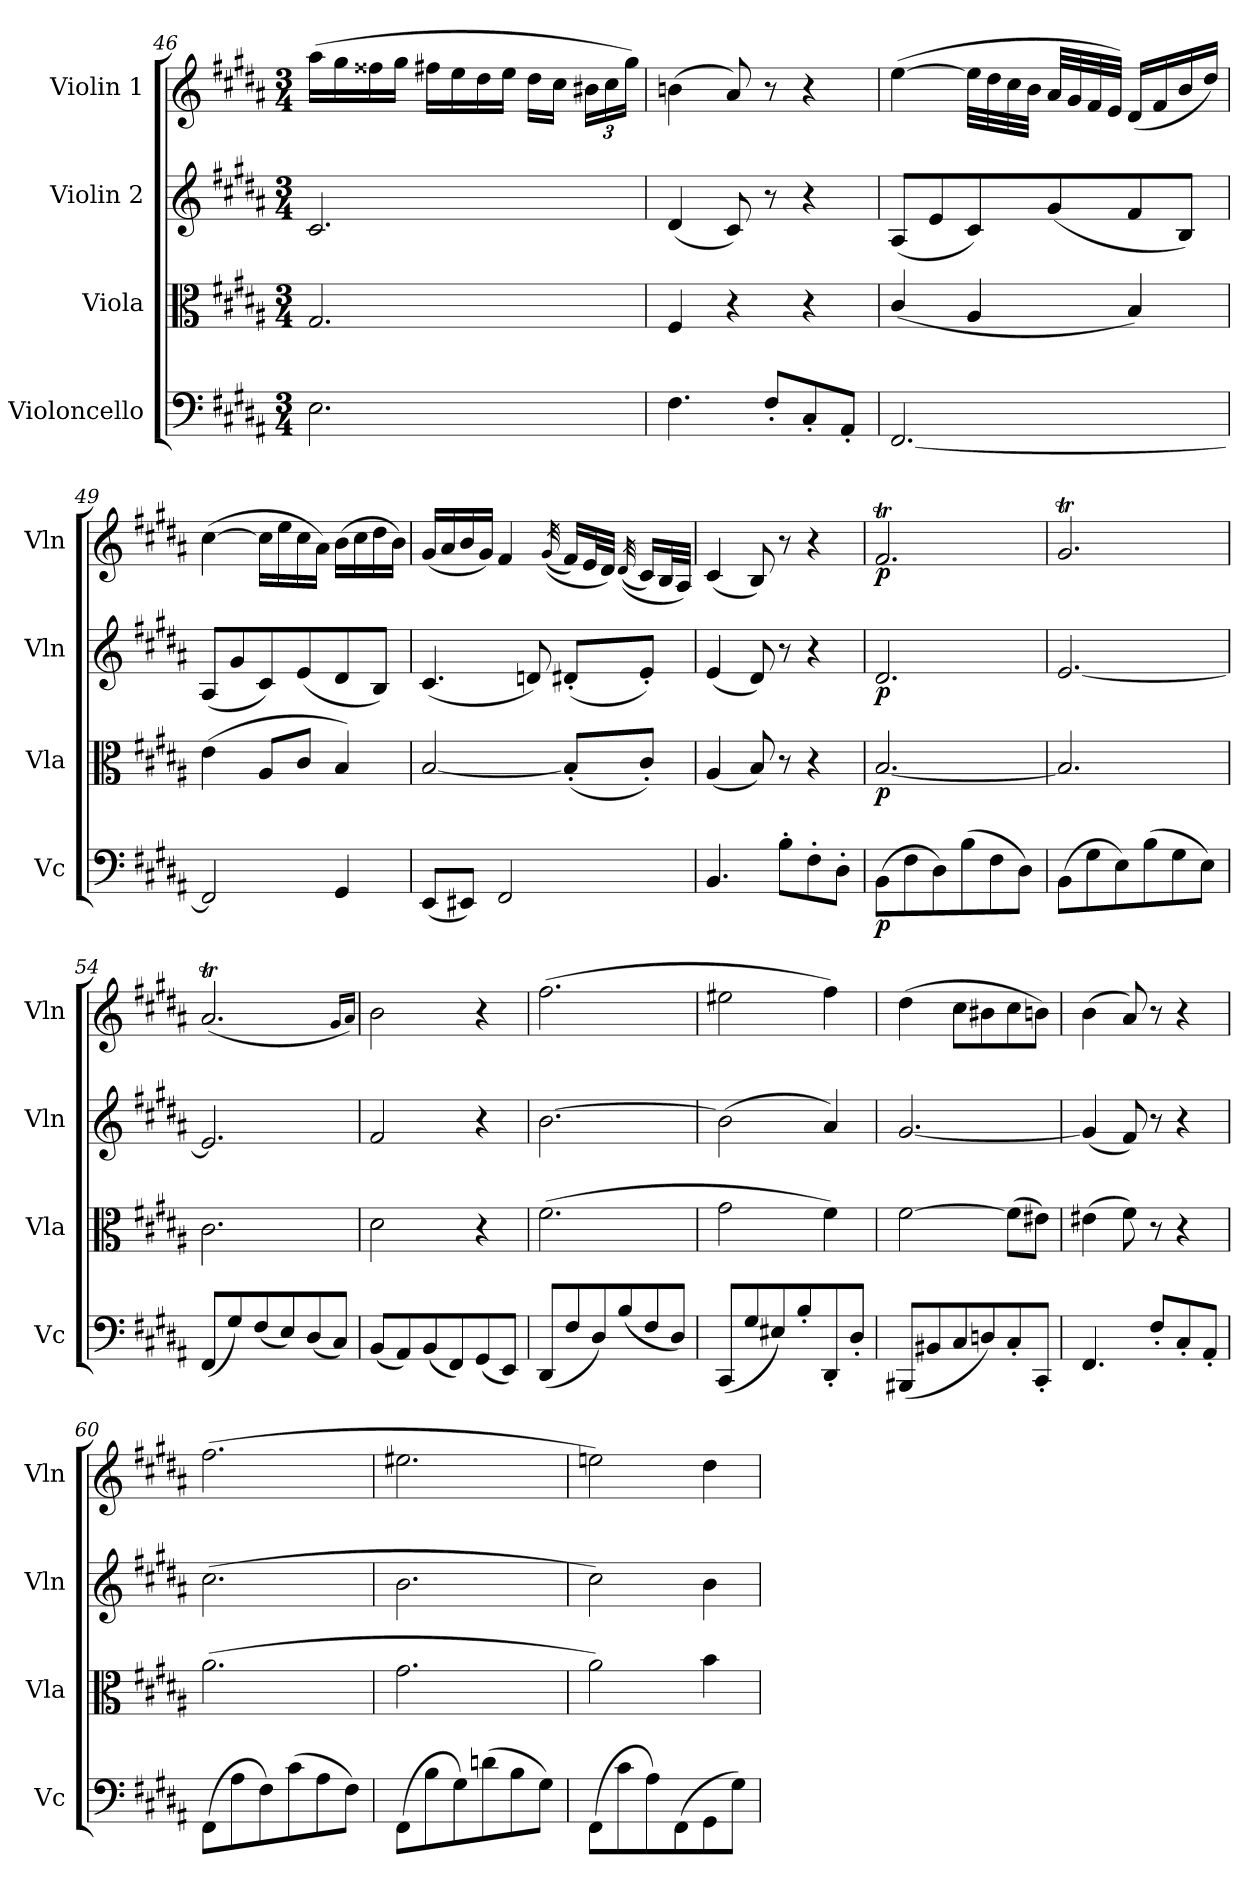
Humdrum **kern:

**kern	**dynam	**kern	**dynam	**kern	**dynam	**kern	**dynam
*part4	*part4	*part3	*part3	*part2	*part2	*part1	*part1
*staff4	*staff4	*staff3	*staff3	*staff2	*staff2	*staff1	*staff1
*I"Violoncello	*	*I"Viola	*	*I"Violin 2	*	*I"Violin 1	*
*I'Vc	*	*I'Vla	*	*I'Vln	*	*I'Vln	*
*clefF4	*	*clefC3	*	*clefG2	*	*clefG2	*
*k[f#c#g#d#a#]	*	*k[f#c#g#d#a#]	*	*k[f#c#g#d#a#]	*	*k[f#c#g#d#a#]	*
*M3/4	*	*M3/4	*	*M3/4	*	*M3/4	*
=46	=46	=46	=46	=46	=46	=46	=46
2.E\	.	2.G#/	.	2.c#/	.	(16aa#\LL	.
.	.	.	.	.	.	16gg#\	.
.	.	.	.	.	.	16ff##X\	.
.	.	.	.	.	.	16gg#\JJ	.
.	.	.	.	.	.	16ff#X\LL	.
.	.	.	.	.	.	16ee\	.
.	.	.	.	.	.	16dd#\	.
.	.	.	.	.	.	16ee\JJ	.
.	.	.	.	.	.	16dd#\LL	.
.	.	.	.	.	.	16cc#\JJ	.
.	.	.	.	.	.	24b#X\LL	.
.	.	.	.	.	.	24cc#\	.
.	.	.	.	.	.	24gg#\JJ)	.
!!LO:LB:g=z
=47	=47	=47	=47	=47	=47	=47	=47
4.F#\	.	4F#/	.	(4d#/	.	(4bn\	.
.	.	4r	.	8c#/)	.	8a#/)	.
8F#'/L	.	.	.	8r	.	8r	.
8C#'/	.	4r	.	4r	.	4r	.
8AA#'/J	.	.	.	.	.	.	.
=48	=48	=48	=48	=48	=48	=48	=48
[2.FF#/	.	(4c#/	.	(8A#/L	.	([4ee\	.
.	.	.	.	8e/	.	.	.
.	.	4A#/	.	8c#/)	.	32ee\LLL]	.
.	.	.	.	.	.	32dd#\	.
.	.	.	.	.	.	32cc#\	.
.	.	.	.	.	.	32b\JJJ	.
.	.	.	.	(8g#/	.	32a#/LLL	.
.	.	.	.	.	.	32g#/	.
.	.	.	.	.	.	32f#/	.
.	.	.	.	.	.	32e/JJJ)	.
.	.	4B/)	.	8f#/	.	(16d#/LL	.
.	.	.	.	.	.	16f#/	.
.	.	.	.	8B/J)	.	16b/	.
.	.	.	.	.	.	16dd#/JJ)	.
=49	=49	=49	=49	=49	=49	=49	=49
2FF#/]	.	(4e\	.	(8A#/L	.	([4cc#\	.
.	.	.	.	8g#/	.	.	.
.	.	8A#/L	.	8c#/)	.	16cc#\LL]	.
.	.	.	.	.	.	16ee\	.
.	.	8c#/J	.	(8e/	.	16cc#\	.
.	.	.	.	.	.	16a#\JJ)	.
4GG#/	.	4B/)	.	8d#/	.	(16b\LL	.
.	.	.	.	.	.	16cc#\	.
.	.	.	.	8B/J)	.	16dd#\	.
.	.	.	.	.	.	16b\JJ)	.
!!LO:LB:g=z
=50	=50	=50	=50	=50	=50	=50	=50
(8EE/L	.	[2B/	.	(4.c#/	.	(16g#/LL	.
.	.	.	.	.	.	16a#/	.
8EE#X/J)	.	.	.	.	.	16b/	.
.	.	.	.	.	.	16g#/JJ)	.
2FF#/	.	.	.	.	.	4f#/	.
.	.	.	.	8dn/)	.	.	.
.	.	.	.	.	.	((32qg#/	.
.	.	(8B'/L]	.	(8d#X'/L	.	16f#/LL)	.
.	.	.	.	.	.	32e/L	.
.	.	.	.	.	.	32d#/JJJ)	.
.	.	.	.	.	.	((32qd#/	.
.	.	8c#'/J)	.	8e'/J)	.	16c#/LL)	.
.	.	.	.	.	.	32B/L	.
.	.	.	.	.	.	32A#/JJJ)	.
!!LO:LB:g=z
=51	=51	=51	=51	=51	=51	=51	=51
4.BB/	.	(4A#/	.	(4e/	.	(4c#/	.
.	.	8B/)	.	8d#/)	.	8B/)	.
8B'\L	.	8r	.	8r	.	8r	.
8F#'\	.	4r	.	4r	.	4r	.
8D#'\J	.	.	.	.	.	.	.
=52	=52	=52	=52	=52	=52	=52	=52
!	!LO:DY:b	!	!LO:DY:b	!	!LO:DY:b	!	!LO:DY:b
(8BB\L	p	[2.B/	p	2.d#/	p	2.f#T/	p
8F#\	.	.	.	.	.	.	.
8D#\)	.	.	.	.	.	.	.
(8B\	.	.	.	.	.	.	.
8F#\	.	.	.	.	.	.	.
8D#\J)	.	.	.	.	.	.	.
=53	=53	=53	=53	=53	=53	=53	=53
(8BB\L	.	2.B/]	.	[2.e/	.	2.g#T/	.
8G#\	.	.	.	.	.	.	.
8E\)	.	.	.	.	.	.	.
(8B\	.	.	.	.	.	.	.
8G#\	.	.	.	.	.	.	.
8E\J)	.	.	.	.	.	.	.
=54	=54	=54	=54	=54	=54	=54	=54
(8FF#/L	.	2.c#\	.	2.e/]	.	(2.a#t/	.
8G#/)	.	.	.	.	.	.	.
(8F#/	.	.	.	.	.	.	.
8E/)	.	.	.	.	.	.	.
(8D#/	.	.	.	.	.	.	.
8C#/J)	.	.	.	.	.	.	.
.	.	.	.	.	.	16qg#/LL	.
.	.	.	.	.	.	16qa#/JJ)	.
=55	=55	=55	=55	=55	=55	=55	=55
(8BB/L	.	2d#\	.	2f#/	.	2b\	.
8AA#/)	.	.	.	.	.	.	.
(8BB/	.	.	.	.	.	.	.
8FF#/)	.	.	.	.	.	.	.
(8GG#/	.	4r	.	4r	.	4r	.
8EE/J)	.	.	.	.	.	.	.
=56	=56	=56	=56	=56	=56	=56	=56
(8DD#/L	.	(2.f#\	.	[2.b\	.	(2.ff#\	.
8F#/	.	.	.	.	.	.	.
8D#/)	.	.	.	.	.	.	.
(8B/	.	.	.	.	.	.	.
8F#/	.	.	.	.	.	.	.
8D#/J)	.	.	.	.	.	.	.
!!LO:LB:g=z
=57	=57	=57	=57	=57	=57	=57	=57
(8CC#/L	.	2g#\	.	(2b\]	.	2ee#X\	.
8G#/	.	.	.	.	.	.	.
8E#X/)	.	.	.	.	.	.	.
8B'/	.	.	.	.	.	.	.
8DD#'/	.	4f#\)	.	4a#/)	.	4ff#\)	.
8D#'/J	.	.	.	.	.	.	.
!!LO:PB:g=z
=58	=58	=58	=58	=58	=58	=58	=58
(8BBB#X/L	.	[2f#\	.	[2.g#/	.	(4dd#\	.
8BB#X/	.	.	.	.	.	.	.
8C#/	.	.	.	.	.	8cc#\L	.
8Dn/)	.	.	.	.	.	8b#X\	.
8C#'/	.	(8f#\L]	.	.	.	8cc#\	.
8CC#'/J	.	8e#X\J)	.	.	.	8bn\J)	.
=59	=59	=59	=59	=59	=59	=59	=59
4.FF#/	.	(4e#X\	.	(4g#/]	.	(4b\	.
.	.	8f#\)	.	8f#/)	.	8a#/)	.
8F#'/L	.	8r	.	8r	.	8r	.
8C#'/	.	4r	.	4r	.	4r	.
8AA#'/J	.	.	.	.	.	.	.
=60	=60	=60	=60	=60	=60	=60	=60
(8FF#\L	.	(2.a#\	.	(2.cc#\	.	(2.ff#\	.
8A#\	.	.	.	.	.	.	.
8F#\)	.	.	.	.	.	.	.
(8c#\	.	.	.	.	.	.	.
8A#\	.	.	.	.	.	.	.
8F#\J)	.	.	.	.	.	.	.
=61	=61	=61	=61	=61	=61	=61	=61
(8FF#\L	.	2.g#\	.	2.b\	.	2.ee#X\	.
8B\	.	.	.	.	.	.	.
8G#\)	.	.	.	.	.	.	.
(8dn\	.	.	.	.	.	.	.
8B\	.	.	.	.	.	.	.
8G#\J)	.	.	.	.	.	.	.
=62	=62	=62	=62	=62	=62	=62	=62
(8FF#\L	.	2a#\)	.	2cc#\)	.	2een\)	.
8c#\	.	.	.	.	.	.	.
8A#\)	.	.	.	.	.	.	.
(8FF#\	.	.	.	.	.	.	.
8GG#\	.	4b\	.	4b\	.	4dd#\	.
8G#\J)	.	.	.	.	.	.	.
=	=	=	=	=	=	=	=
*-	*-	*-	*-	*-	*-	*-	*-
